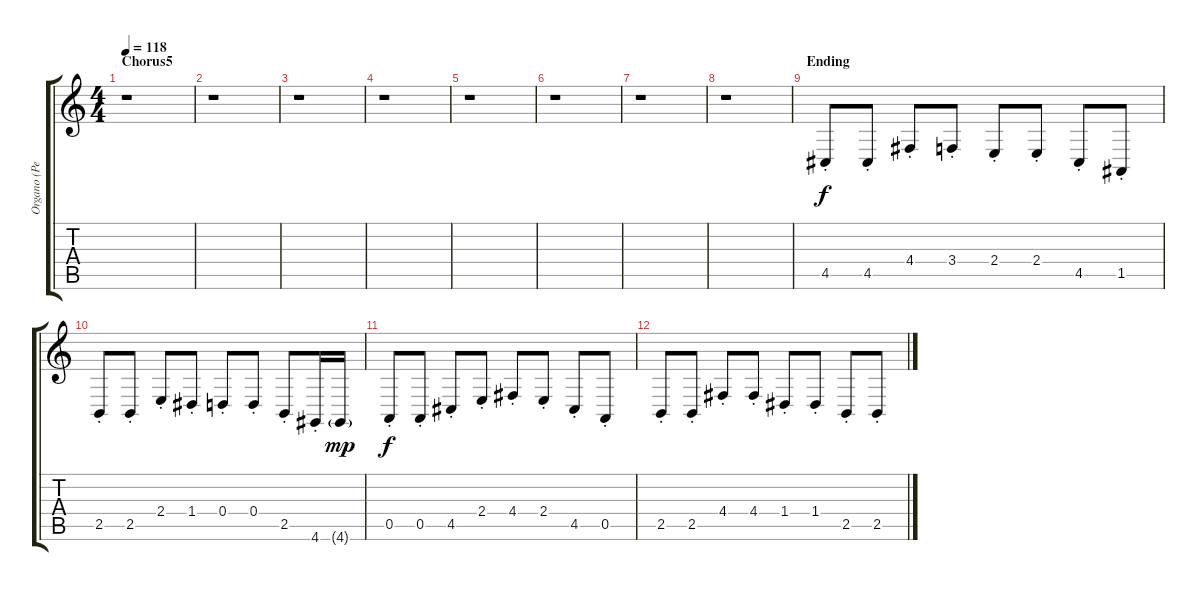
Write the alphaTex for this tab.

\track ("Organo (Percusivo)" "Organo (Pe") {instrument lead2sawtooth}
\staff {score tabs}
\tuning (E4 B3 G3 D3 A2 E2) {hide}
\ts (4 4)
\section ("" "Chorus5")
\tempo 118
\clef g2
\ks c
r.1{dy f} |
r.1 |
r.1 |
r.1 |
r.1 |
r.1 |
r.1 |
r.1 |
\section ("" "Ending")
4.5{st}.8 4.5{st}.8 4.4{st}.8 3.4{st}.8 2.4{st}.8 2.4{st}.8 4.5{st}.8 1.5{st}.8 |
2.5{st}.8 2.5{st}.8 2.4{st}.8 1.4{st}.8 0.4{st}.8 0.4{st}.8 2.5{st}.8 4.6{st}.16 4.6{g}.16{dy mp} |
0.5{st}.8{dy f} 0.5{st}.8 4.5{st}.8 2.4{st}.8 4.4{st}.8 2.4{st}.8 4.5{st}.8 0.5{st}.8 |
2.5{st}.8 2.5{st}.8 4.4{st}.8 4.4{st}.8 1.4{st}.8 1.4{st}.8 2.5{st}.8 2.5{st}.8
